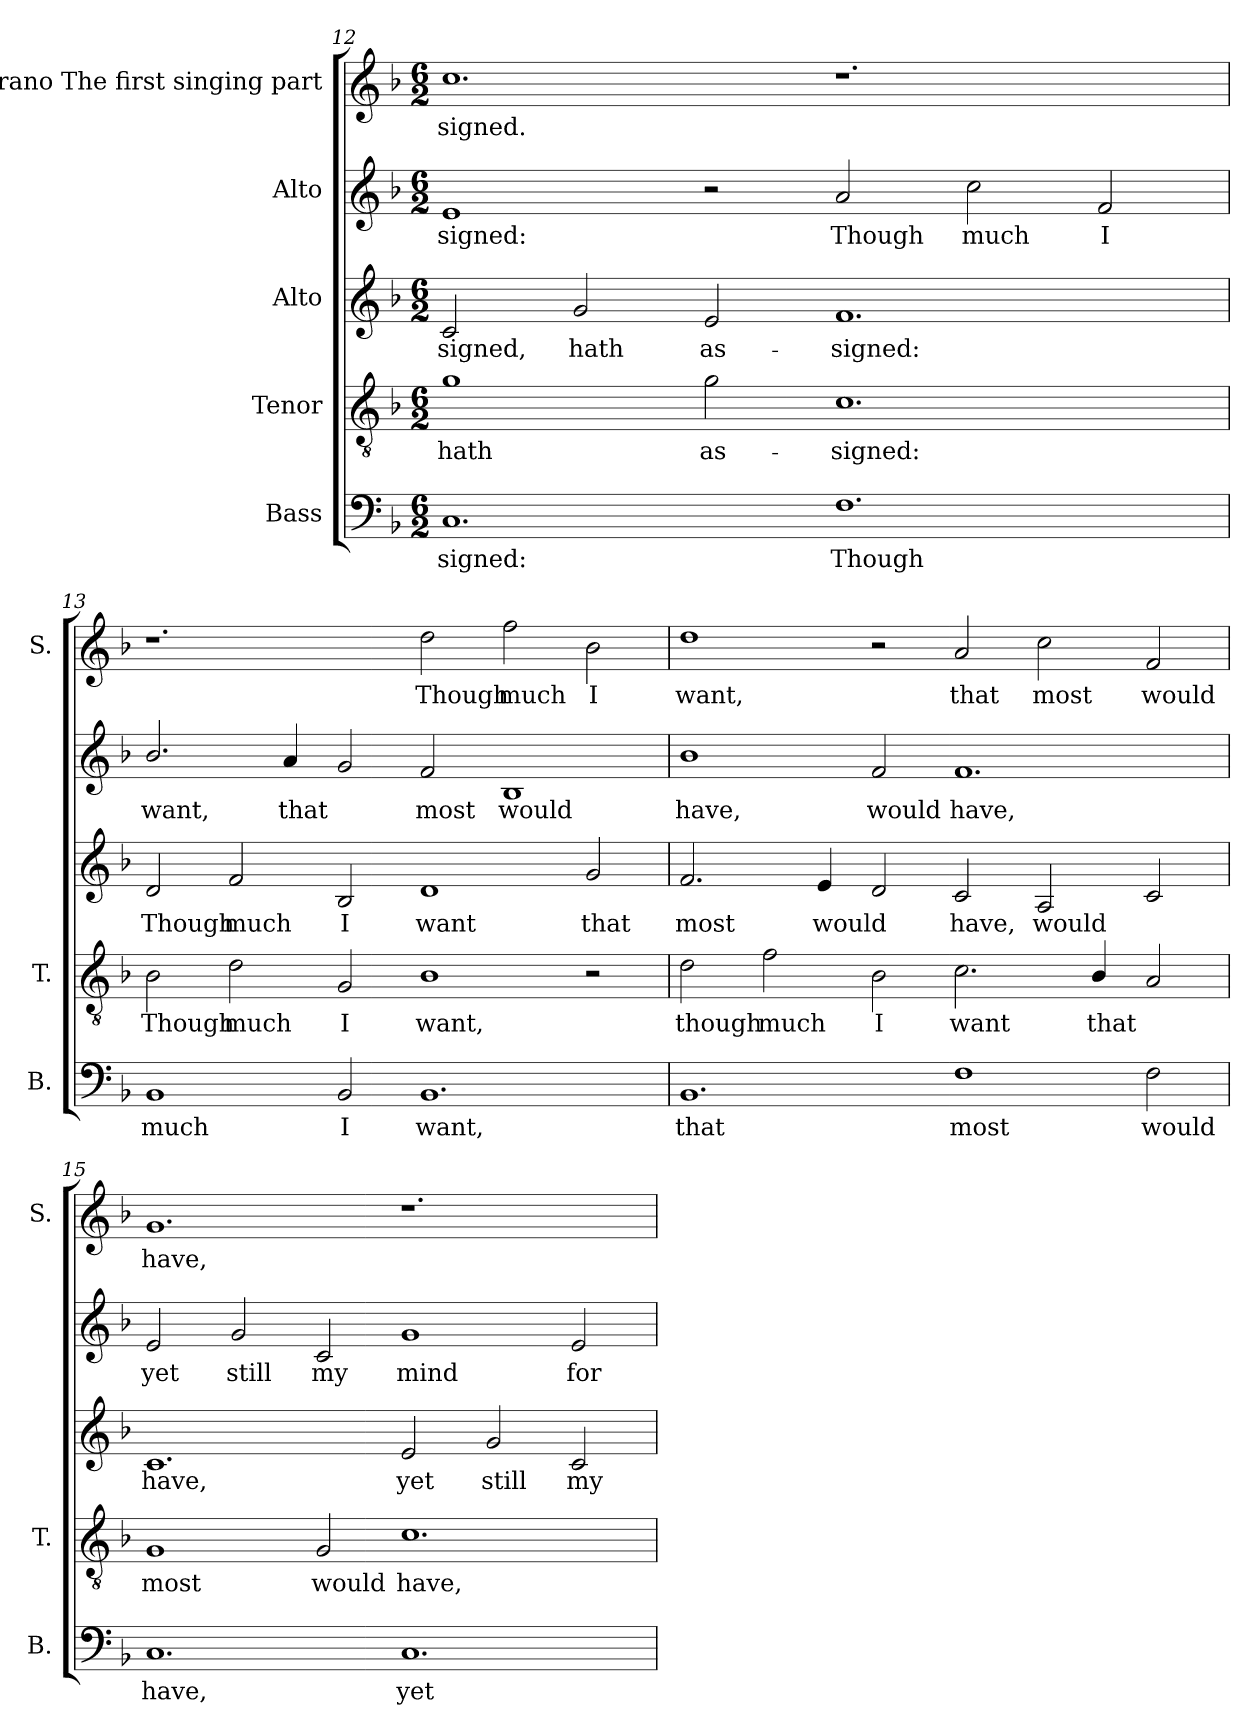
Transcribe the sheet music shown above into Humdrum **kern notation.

**kern	**text	**kern	**text	**kern	**text	**kern	**text	**kern	**text
*part5	*part5	*part4	*part4	*part3	*part3	*part2	*part2	*part1	*part1
*staff5	*staff5	*staff4	*staff4	*staff3	*staff3	*staff2	*staff2	*staff1	*staff1
*I"Bass	*	*I"Tenor	*	*I"Alto	*	*I"Alto	*	*I"Soprano The first singing part	*
*I'B.	*	*I'T.	*	*	*	*	*	*I'S.	*
*clefF4	*	*clefGv2	*	*clefG2	*	*clefG2	*	*clefG2	*
*	*	*ITrd7c12	*	*ITrd7c12	*	*ITrd7c12	*	*	*
*k[b-]	*	*k[b-]	*	*k[b-]	*	*k[b-]	*	*k[b-]	*
*F:	*	*F:	*	*F:	*	*F:	*	*F:	*
*M6/2	*	*M6/2	*	*M6/2	*	*M6/2	*	*M6/2	*
=12	=12	=12	=12	=12	=12	=12	=12	=12	=12
!	!LO:LY:b:color=#000000	!	!	!	!	!	!	!	!
!	!	!	!LO:LY:b:color=#000000	!	!	!	!	!	!
!	!	!	!	!	!LO:LY:b:color=#000000	!	!	!	!
!	!	!	!	!	!	!	!LO:LY:b:color=#000000	!	!
!	!	!	!	!	!	!	!	!	!LO:LY:b:color=#000000
1.Ci	-signed:	1Gi	hath	2Ci/	-signed,	1Ei	-signed:	1.cci	-signed.
!	!	!	!	!	!LO:LY:b:color=#000000	!	!	!	!
.	.	.	.	2Gi/	hath	.	.	.	.
!	!	!	!LO:LY:b:color=#000000	!	!	!	!	!	!
!	!	!	!	!	!LO:LY:b:color=#000000	!	!	!	!
.	.	2Gi\	as-	2Ei/	as-	2r	.	.	.
!	!LO:LY:b:color=#000000	!	!	!	!	!	!	!	!
!	!	!	!LO:LY:b:color=#000000	!	!	!	!	!	!
!	!	!	!	!	!LO:LY:b:color=#000000	!	!	!	!
!	!	!	!	!	!	!	!LO:LY:b:color=#000000	!	!
1.Fi	Though	1.Ci	-signed:	1.Fi	-signed:	2Ai/	Though	1.r	.
!	!	!	!	!	!	!	!LO:LY:b:color=#000000	!	!
.	.	.	.	.	.	2ci\	much	.	.
!	!	!	!	!	!	!	!LO:LY:b:color=#000000	!	!
.	.	.	.	.	.	2Fi/	I	.	.
=13	=13	=13	=13	=13	=13	=13	=13	=13	=13
!	!LO:LY:b:color=#000000	!	!	!	!	!	!	!	!
!	!	!	!LO:LY:b:color=#000000	!	!	!	!	!	!
!	!	!	!	!	!LO:LY:b:color=#000000	!	!	!	!
!	!	!	!	!	!	!	!LO:LY:b:color=#000000	!	!
1BB-i	much	2BB-i\	Though	2Di/	Though	2.B-i/	want,	1.r	.
!	!	!	!LO:LY:b:color=#000000	!	!	!	!	!	!
!	!	!	!	!	!LO:LY:b:color=#000000	!	!	!	!
.	.	2Di\	much	2Fi/	much	.	.	.	.
!	!	!	!	!	!	!	!LO:LY:b:color=#000000	!	!
.	.	.	.	.	.	4Ai/	that	.	.
!	!LO:LY:b:color=#000000	!	!	!	!	!	!	!	!
!	!	!	!LO:LY:b:color=#000000	!	!	!	!	!	!
!	!	!	!	!	!LO:LY:b:color=#000000	!	!	!	!
2BB-i/	I	2GGi/	I	2BB-i/	I	2Gi/	.	.	.
!	!LO:LY:b:color=#000000	!	!	!	!	!	!	!	!
!	!	!	!LO:LY:b:color=#000000	!	!	!	!	!	!
!	!	!	!	!	!LO:LY:b:color=#000000	!	!	!	!
!	!	!	!	!	!	!	!LO:LY:b:color=#000000	!	!
!	!	!	!	!	!	!	!	!	!LO:LY:b:color=#000000
1.BB-i	want,	1BB-i	want,	1Di	want	2Fi/	most	2ddi\	Though
!	!	!	!	!	!	!	!LO:LY:b:color=#000000	!	!
!	!	!	!	!	!	!	!	!	!LO:LY:b:color=#000000
.	.	.	.	.	.	1BB-i	would	2ffi\	much
!	!	!	!	!	!LO:LY:b:color=#000000	!	!	!	!
!	!	!	!	!	!	!	!	!	!LO:LY:b:color=#000000
.	.	2r	.	2Gi/	that	.	.	2b-i\	I
!!LO:LB:g=z
=14	=14	=14	=14	=14	=14	=14	=14	=14	=14
!	!LO:LY:b:color=#000000	!	!	!	!	!	!	!	!
!	!	!	!LO:LY:b:color=#000000	!	!	!	!	!	!
!	!	!	!	!	!LO:LY:b:color=#000000	!	!	!	!
!	!	!	!	!	!	!	!LO:LY:b:color=#000000	!	!
!	!	!	!	!	!	!	!	!	!LO:LY:b:color=#000000
1.BB-i	that	2Di\	though	2.Fi/	most	1B-i	have,	1ddi	want,
!	!	!	!LO:LY:b:color=#000000	!	!	!	!	!	!
.	.	2Fi\	much	.	.	.	.	.	.
!	!	!	!	!	!LO:LY:b:color=#000000	!	!	!	!
.	.	.	.	4Ei/	would	.	.	.	.
!	!	!	!LO:LY:b:color=#000000	!	!	!	!	!	!
!	!	!	!	!	!	!	!LO:LY:b:color=#000000	!	!
.	.	2BB-i\	I	2Di/	.	2Fi/	would	2r	.
!	!LO:LY:b:color=#000000	!	!	!	!	!	!	!	!
!	!	!	!LO:LY:b:color=#000000	!	!	!	!	!	!
!	!	!	!	!	!LO:LY:b:color=#000000	!	!	!	!
!	!	!	!	!	!	!	!LO:LY:b:color=#000000	!	!
!	!	!	!	!	!	!	!	!	!LO:LY:b:color=#000000
1Fi	most	2.Ci\	want	2Ci/	have,	1.Fi	have,	2ai/	that
!	!	!	!	!	!LO:LY:b:color=#000000	!	!	!	!
!	!	!	!	!	!	!	!	!	!LO:LY:b:color=#000000
.	.	.	.	2AAi/	would	.	.	2cci\	most
!	!	!	!LO:LY:b:color=#000000	!	!	!	!	!	!
.	.	4BB-i/	that	.	.	.	.	.	.
!	!LO:LY:b:color=#000000	!	!	!	!	!	!	!	!
!	!	!	!	!	!	!	!	!	!LO:LY:b:color=#000000
2Fi\	would	2AAi/	.	2Ci/	.	.	.	2fi/	would
=15	=15	=15	=15	=15	=15	=15	=15	=15	=15
!	!LO:LY:b:color=#000000	!	!	!	!	!	!	!	!
!	!	!	!LO:LY:b:color=#000000	!	!	!	!	!	!
!	!	!	!	!	!LO:LY:b:color=#000000	!	!	!	!
!	!	!	!	!	!	!	!LO:LY:b:color=#000000	!	!
!	!	!	!	!	!	!	!	!	!LO:LY:b:color=#000000
1.Ci	have,	1GGi	most	1.Ci	have,	2Ei/	yet	1.gi	have,
!	!	!	!	!	!	!	!LO:LY:b:color=#000000	!	!
.	.	.	.	.	.	2Gi/	still	.	.
!	!	!	!LO:LY:b:color=#000000	!	!	!	!	!	!
!	!	!	!	!	!	!	!LO:LY:b:color=#000000	!	!
.	.	2GGi/	would	.	.	2Ci/	my	.	.
!	!LO:LY:b:color=#000000	!	!	!	!	!	!	!	!
!	!	!	!LO:LY:b:color=#000000	!	!	!	!	!	!
!	!	!	!	!	!LO:LY:b:color=#000000	!	!	!	!
!	!	!	!	!	!	!	!LO:LY:b:color=#000000	!	!
1.Ci	yet	1.Ci	have,	2Ei/	yet	1Gi	mind	1.r	.
!	!	!	!	!	!LO:LY:b:color=#000000	!	!	!	!
.	.	.	.	2Gi/	still	.	.	.	.
!	!	!	!	!	!LO:LY:b:color=#000000	!	!	!	!
!	!	!	!	!	!	!	!LO:LY:b:color=#000000	!	!
.	.	.	.	2Ci/	my	2Ei/	for-	.	.
=	=	=	=	=	=	=	=	=	=
*-	*-	*-	*-	*-	*-	*-	*-	*-	*-
